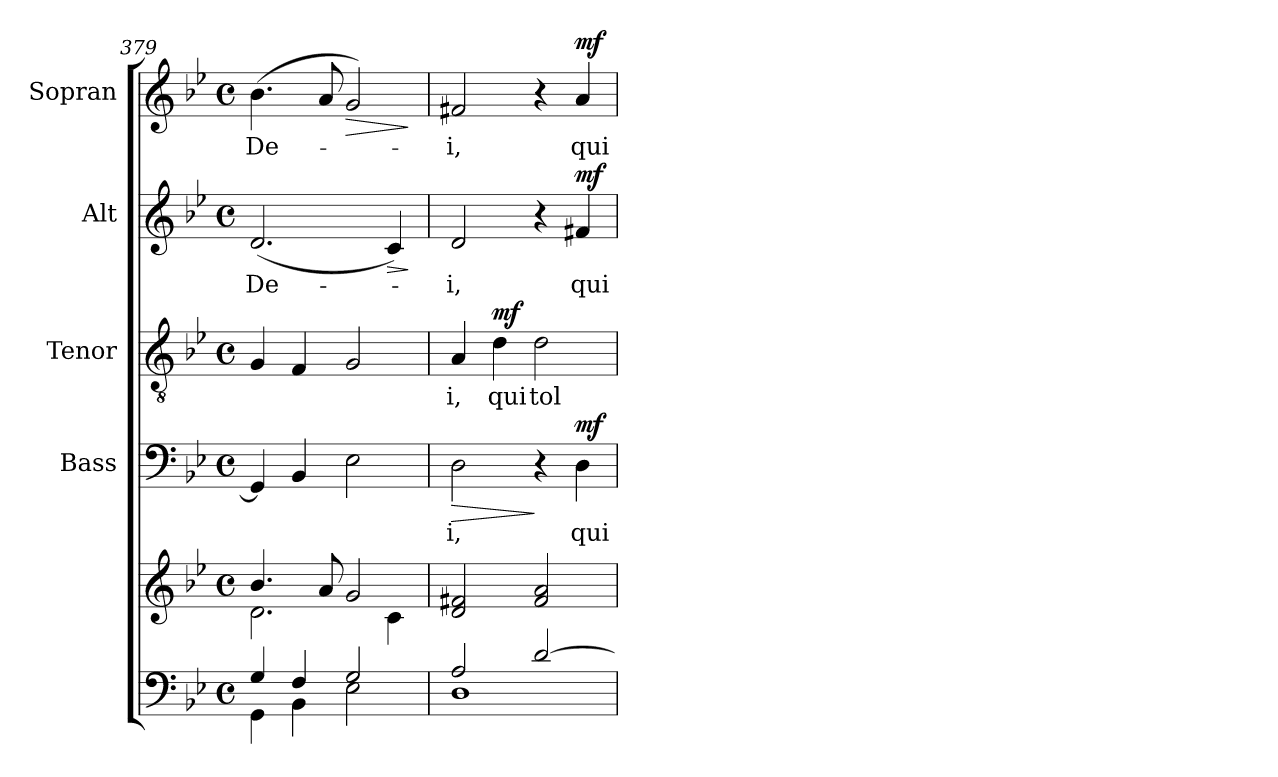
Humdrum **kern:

**kern	**kern	**kern	**text	**dynam	**kern	**text	**dynam	**kern	**text	**dynam	**kern	**text	**dynam
*part5	*part5	*part4	*part4	*part4	*part3	*part3	*part3	*part2	*part2	*part2	*part1	*part1	*part1
*staff6	*staff5	*staff4	*staff4	*staff4	*staff3	*staff3	*staff3	*staff2	*staff2	*staff2	*staff1	*staff1	*staff1
*	*	*I"Bass	*	*	*I"Tenor	*	*	*I"Alt	*	*	*I"Sopran	*	*
*	*	*I'B.	*	*	*I'T.	*	*	*I'A.	*	*	*I'S.	*	*
*clefF4	*clefG2	*clefF4	*	*	*clefGv2	*	*	*clefG2	*	*	*clefG2	*	*
*k[b-e-]	*k[b-e-]	*k[b-e-]	*	*	*k[b-e-]	*	*	*k[b-e-]	*	*	*k[b-e-]	*	*
*B-:	*B-:	*B-:	*	*	*B-:	*	*	*B-:	*	*	*B-:	*	*
*M4/4	*M4/4	*M4/4	*	*	*M4/4	*	*	*M4/4	*	*	*M4/4	*	*
*met(c)	*met(c)	*met(c)	*	*	*met(c)	*	*	*met(c)	*	*	*met(c)	*	*
=379	=379	=379	=379	=379	=379	=379	=379	=379	=379	=379	=379	=379	=379
*^	*^	*	*	*	*	*	*	*	*	*	*	*	*
!	!	!	!	!	!	!	!	!	!	!	!LO:LY:b	!	!	!LO:LY:b	!
4G/	4GG\	4.b-/	2.d\	4GG/]	.	.	4G/	.	.	(<2.d/	De-	.	(>4.b-\	De-	.
4F/	4BB-\	.	.	4BB-/	.	.	4F/	.	.	.	.	.	.	.	.
.	.	8a/	.	.	.	.	.	.	.	.	.	.	8a/	.	.
!	!	!	!	!	!	!	!	!	!	!	!	!	!	!	!LO:HP:b
2G/	2E-\	2g/	.	2E-\	.	.	2G/	.	.	.	.	.	2g/)	.	>
!	!	!	!	!	!	!	!	!	!	!	!	!LO:HP:b	!	!	!
.	.	.	4c\	.	.	.	.	.	.	4c/)	.	>	.	.	.
*v	*v	*	*	*	*	*	*	*	*	*	*	*	*	*	*
*	*v	*v	*	*	*	*	*	*	*	*	*	*	*	*
.	.	.	.	.	.	.	.	.	.	]	.	.	]
!!LO:LB:g=z
=380	=380	=380	=380	=380	=380	=380	=380	=380	=380	=380	=380	=380	=380
*^	*	*	*	*	*	*	*	*	*	*	*	*	*
!	!	!	!	!LO:LY:b	!LO:HP:b	!	!LO:LY:b	!	!	!LO:LY:b	!	!	!LO:LY:b	!
2A/	1D	2d/ 2f#X/	2D\	-i,	>	4A/	-i,	.	2d/	-i,	.	2f#X/	-i,	.
!	!	!	!	!	!	!	!LO:LY:b	!LO:DY:a	!	!	!	!	!	!
.	.	.	.	.	.	4d\	qui	mf	.	.	.	.	.	.
!	!	!	!	!	!	!	!LO:LY:b	!	!	!	!	!	!	!
[>2d/	.	2f#/ 2a/	4r	.	]	2d\	tol-	.	4r	.	.	4r	.	.
!	!	!	!	!LO:LY:b	!LO:DY:a	!	!	!	!	!LO:LY:b	!LO:DY:a	!	!LO:LY:b	!LO:DY:a
.	.	.	4D\	qui	mf	.	.	.	4f#X/	qui	mf	4a/	qui	mf
*v	*v	*	*	*	*	*	*	*	*	*	*	*	*	*
=	=	=	=	=	=	=	=	=	=	=	=	=	=
*-	*-	*-	*-	*-	*-	*-	*-	*-	*-	*-	*-	*-	*-
